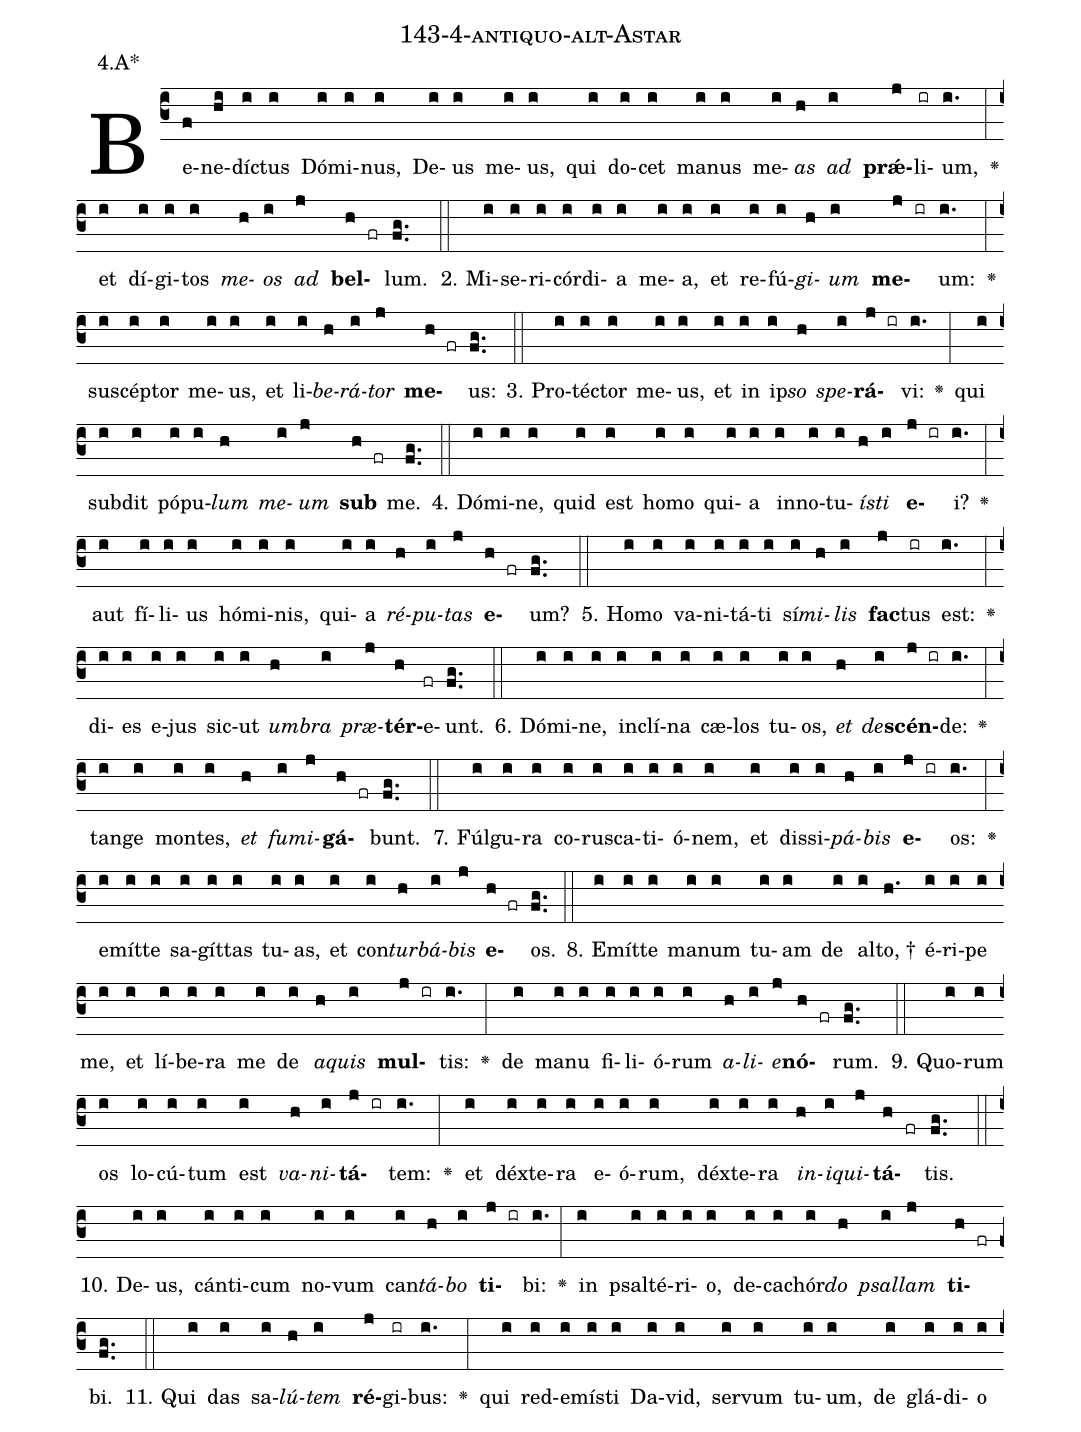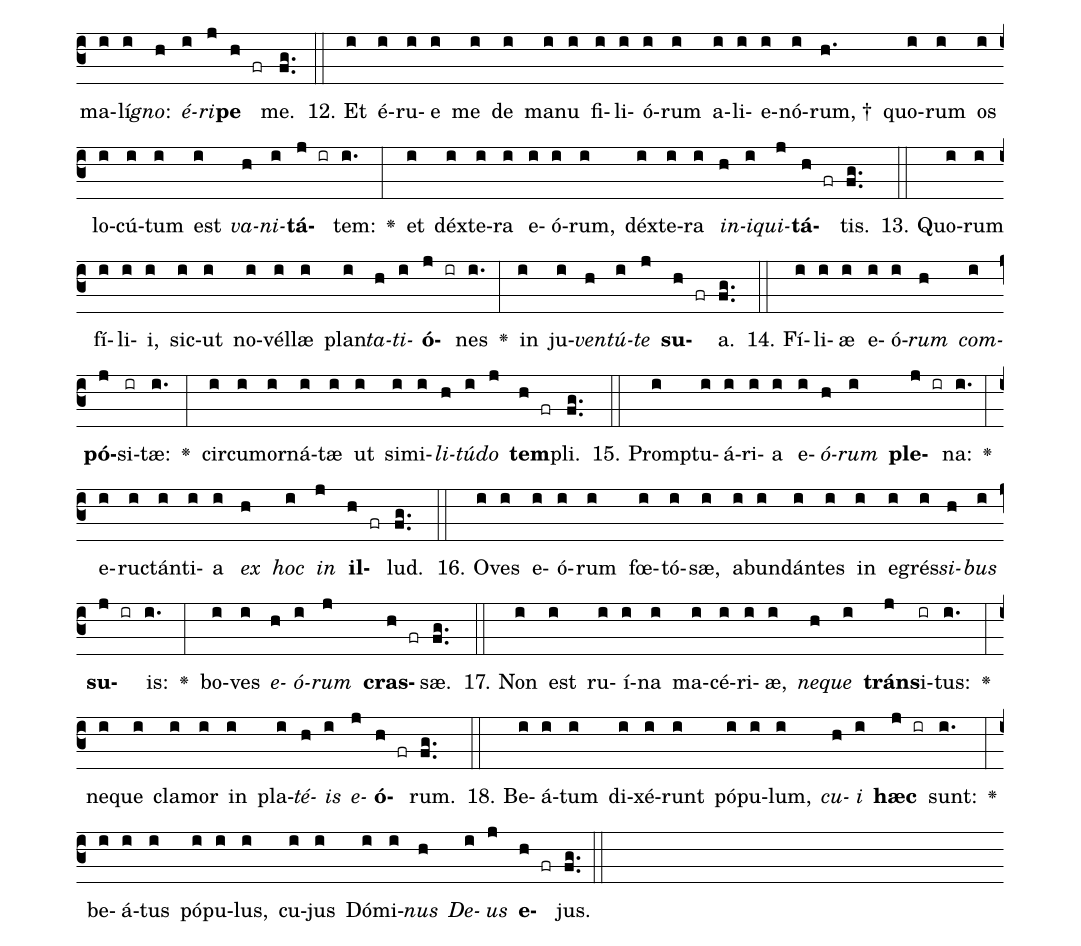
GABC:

name: 143-4-antiquo-alt-Astar;
annotation: 4.A*;
%%
(c3)Be(f)ne(hi)díc(i)tus(i) Dó(i)mi(i)nus,(i) De(i)us(i) me(i)us,(i) qui(i) do(i)cet(i) ma(i)nus(i) me(i)<i>as</i>(h) <i>ad</i>(i) <b>prǽ</b>(j)li(ir)um,(i.) <v>\greheightstar</v>(:) et(i) dí(i)gi(i)tos(i) <i>me</i>(h)<i>os</i>(i) <i>ad</i>(j) <b>bel</b>(h fr)lum.(fg..) (::)
2. Mi(i)se(i)ri(i)cór(i)di(i)a(i) me(i)a,(i) et(i) re(i)fú(i)<i>gi</i>(h)<i>um</i>(i) <b>me</b>(j ir)um:(i.) <v>\greheightstar</v>(:) su(i)scép(i)tor(i) me(i)us,(i) et(i) li(i)<i>be</i>(h)<i>rá</i>(i)<i>tor</i>(j) <b>me</b>(h fr)us:(fg..) (::)
3. Pro(i)téc(i)tor(i) me(i)us,(i) et(i) in(i) ip(i)<i>so</i>(h) <i>spe</i>(i)<b>rá</b>(j ir)vi:(i.) <v>\greheightstar</v>(:) qui(i) sub(i)dit(i) pó(i)pu(i)<i>lum</i>(h) <i>me</i>(i)<i>um</i>(j) <b>sub</b>(h fr) me.(fg..) (::)
4. Dó(i)mi(i)ne,(i) quid(i) est(i) ho(i)mo(i) qui(i)a(i) in(i)no(i)tu(i)<i>ís</i>(h)<i>ti</i>(i) <b>e</b>(j ir)i?(i.) <v>\greheightstar</v>(:) aut(i) fí(i)li(i)us(i) hó(i)mi(i)nis,(i) qui(i)a(i) <i>ré</i>(h)<i>pu</i>(i)<i>tas</i>(j) <b>e</b>(h fr)um?(fg..) (::)
5. Ho(i)mo(i) va(i)ni(i)tá(i)ti(i) sí(i)<i>mi</i>(h)<i>lis</i>(i) <b>fac</b>(j)tus(ir) est:(i.) <v>\greheightstar</v>(:) di(i)es(i) e(i)jus(i) sic(i)ut(i) <i>um</i>(h)<i>bra</i>(i) <i>præ</i>(j)<b>tér</b>(h)e(fr)unt.(fg..) (::)
6. Dó(i)mi(i)ne,(i) in(i)clí(i)na(i) cæ(i)los(i) tu(i)os,(i) <i>et</i>(h) <i>de</i>(i)<b>scén</b>(j ir)de:(i.) <v>\greheightstar</v>(:) tan(i)ge(i) mon(i)tes,(i) <i>et</i>(h) <i>fu</i>(i)<i>mi</i>(j)<b>gá</b>(h fr)bunt.(fg..) (::)
7. Fúl(i)gu(i)ra(i) co(i)rus(i)ca(i)ti(i)ó(i)nem,(i) et(i) dis(i)si(i)<i>pá</i>(h)<i>bis</i>(i) <b>e</b>(j ir)os:(i.) <v>\greheightstar</v>(:) e(i)mít(i)te(i) sa(i)gít(i)tas(i) tu(i)as,(i) et(i) con(i)<i>tur</i>(h)<i>bá</i>(i)<i>bis</i>(j) <b>e</b>(h fr)os.(fg..) (::)
8. E(i)mít(i)te(i) ma(i)num(i) tu(i)am(i) de(i) al(i)to, †(h.) é(i)ri(i)pe(i) me,(i) et(i) lí(i)be(i)ra(i) me(i) de(i) <i>a</i>(h)<i>quis</i>(i) <b>mul</b>(j ir)tis:(i.) <v>\greheightstar</v>(:) de(i) ma(i)nu(i) fi(i)li(i)ó(i)rum(i) <i>a</i>(h)<i>li</i>(i)<i>e</i>(j)<b>nó</b>(h fr)rum.(fg..) (::)
9. Quo(i)rum(i) os(i) lo(i)cú(i)tum(i) est(i) <i>va</i>(h)<i>ni</i>(i)<b>tá</b>(j ir)tem:(i.) <v>\greheightstar</v>(:) et(i) déx(i)te(i)ra(i) e(i)ó(i)rum,(i) déx(i)te(i)ra(i) <i>in</i>(h)<i>i</i>(i)<i>qui</i>(j)<b>tá</b>(h fr)tis.(fg..) (::)
10. De(i)us,(i) cán(i)ti(i)cum(i) no(i)vum(i) can(i)<i>tá</i>(h)<i>bo</i>(i) <b>ti</b>(j ir)bi:(i.) <v>\greheightstar</v>(:) in(i) psal(i)té(i)ri(i)o,(i) de(i)ca(i)chór(i)<i>do</i>(h) <i>psal</i>(i)<i>lam</i>(j) <b>ti</b>(h fr)bi.(fg..) (::)
11. Qui(i) das(i) sa(i)<i>lú</i>(h)<i>tem</i>(i) <b>ré</b>(j)gi(ir)bus:(i.) <v>\greheightstar</v>(:) qui(i) red(i)e(i)mís(i)ti(i) Da(i)vid,(i) ser(i)vum(i) tu(i)um,(i) de(i) glá(i)di(i)o(i) ma(i)lí(i)<i>gno</i>:(h) <i>é</i>(i)<i>ri</i>(j)<b>pe</b>(h fr) me.(fg..) (::)
12. Et(i) é(i)ru(i)e(i) me(i) de(i) ma(i)nu(i) fi(i)li(i)ó(i)rum(i) a(i)li(i)e(i)nó(i)rum, †(h.) quo(i)rum(i) os(i) lo(i)cú(i)tum(i) est(i) <i>va</i>(h)<i>ni</i>(i)<b>tá</b>(j ir)tem:(i.) <v>\greheightstar</v>(:) et(i) déx(i)te(i)ra(i) e(i)ó(i)rum,(i) déx(i)te(i)ra(i) <i>in</i>(h)<i>i</i>(i)<i>qui</i>(j)<b>tá</b>(h fr)tis.(fg..) (::)
13. Quo(i)rum(i) fí(i)li(i)i,(i) sic(i)ut(i) no(i)vél(i)læ(i) plan(i)<i>ta</i>(h)<i>ti</i>(i)<b>ó</b>(j ir)nes(i.) <v>\greheightstar</v>(:) in(i) ju(i)<i>ven</i>(h)<i>tú</i>(i)<i>te</i>(j) <b>su</b>(h fr)a.(fg..) (::)
14. Fí(i)li(i)æ(i) e(i)ó(i)<i>rum</i>(h) <i>com</i>(i)<b>pó</b>(j)si(ir)tæ:(i.) <v>\greheightstar</v>(:) cir(i)cum(i)or(i)ná(i)tæ(i) ut(i) si(i)mi(i)<i>li</i>(h)<i>tú</i>(i)<i>do</i>(j) <b>tem</b>(h fr)pli.(fg..) (::)
15. Promp(i)tu(i)á(i)ri(i)a(i) e(i)<i>ó</i>(h)<i>rum</i>(i) <b>ple</b>(j ir)na:(i.) <v>\greheightstar</v>(:) e(i)ruc(i)tán(i)ti(i)a(i) <i>ex</i>(h) <i>hoc</i>(i) <i>in</i>(j) <b>il</b>(h fr)lud.(fg..) (::)
16. O(i)ves(i) e(i)ó(i)rum(i) fœ(i)tó(i)sæ,(i) ab(i)un(i)dán(i)tes(i) in(i) e(i)grés(i)<i>si</i>(h)<i>bus</i>(i) <b>su</b>(j ir)is:(i.) <v>\greheightstar</v>(:) bo(i)ves(i) <i>e</i>(h)<i>ó</i>(i)<i>rum</i>(j) <b>cras</b>(h fr)sæ.(fg..) (::)
17. Non(i) est(i) ru(i)í(i)na(i) ma(i)cé(i)ri(i)æ,(i) <i>ne</i>(h)<i>que</i>(i) <b>tráns</b>(j)i(ir)tus:(i.) <v>\greheightstar</v>(:) ne(i)que(i) cla(i)mor(i) in(i) pla(i)<i>té</i>(h)<i>is</i>(i) <i>e</i>(j)<b>ó</b>(h fr)rum.(fg..) (::)
18. Be(i)á(i)tum(i) di(i)xé(i)runt(i) pó(i)pu(i)lum,(i) <i>cu</i>(h)<i>i</i>(i) <b>hæc</b>(j ir) sunt:(i.) <v>\greheightstar</v>(:) be(i)á(i)tus(i) pó(i)pu(i)lus,(i) cu(i)jus(i) Dó(i)mi(i)<i>nus</i>(h) <i>De</i>(i)<i>us</i>(j) <b>e</b>(h fr)jus.(fg..) (::)
